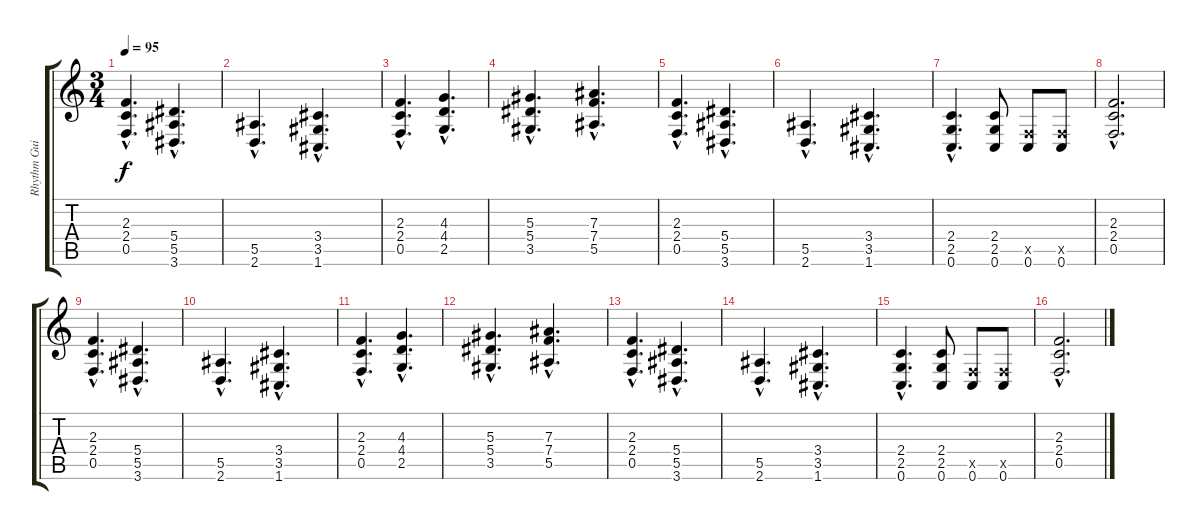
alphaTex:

\track ("Rhythm Guitar II" "Rhythm Gui") {instrument distortionguitar}
\staff {score tabs}
\tuning (C4 G3 Eb3 Bb2 F2 C2) {hide}
\ts (3 4)
\tempo 95
\clef g2
\ks c
(2.3{hac} 2.4{hac} 0.5{hac}).4{d dy f} (5.4{hac} 5.5{hac} 3.6{hac}).4{d} |
(5.5{hac} 2.6{hac}).4{d} (3.4{hac} 3.5{hac} 1.6{hac}).4{d} |
(2.3{hac} 2.4{hac} 0.5{hac}).4{d} (4.3{hac} 4.4{hac} 2.5{hac}).4{d} |
(5.3{hac} 5.4{hac} 3.5{hac}).4{d} (7.3{hac} 7.4{hac} 5.5{hac}).4{d} |
(2.3{hac} 2.4{hac} 0.5{hac}).4{d} (5.4{hac} 5.5{hac} 3.6{hac}).4{d} |
(5.5{hac} 2.6{hac}).4{d} (3.4{hac} 3.5{hac} 1.6{hac}).4{d} |
(2.4{hac} 2.5{hac} 0.6).4{d} (2.4 2.5 0.6).8 (0.5{x} 0.6).8 (0.5{x} 0.6).8 |
(2.3{hac} 2.4{hac} 0.5{hac}).2{d} |
(2.3{hac} 2.4{hac} 0.5{hac}).4{d} (5.4{hac} 5.5{hac} 3.6{hac}).4{d} |
(5.5{hac} 2.6{hac}).4{d} (3.4{hac} 3.5{hac} 1.6{hac}).4{d} |
(2.3{hac} 2.4{hac} 0.5{hac}).4{d} (4.3{hac} 4.4{hac} 2.5{hac}).4{d} |
(5.3{hac} 5.4{hac} 3.5{hac}).4{d} (7.3{hac} 7.4{hac} 5.5{hac}).4{d} |
(2.3{hac} 2.4{hac} 0.5{hac}).4{d} (5.4{hac} 5.5{hac} 3.6{hac}).4{d} |
(5.5{hac} 2.6{hac}).4{d} (3.4{hac} 3.5{hac} 1.6{hac}).4{d} |
(2.4{hac} 2.5{hac} 0.6).4{d} (2.4 2.5 0.6).8 (0.5{x} 0.6).8 (0.5{x} 0.6).8 |
(2.3{hac} 2.4{hac} 0.5{hac}).2{d volume 8}
